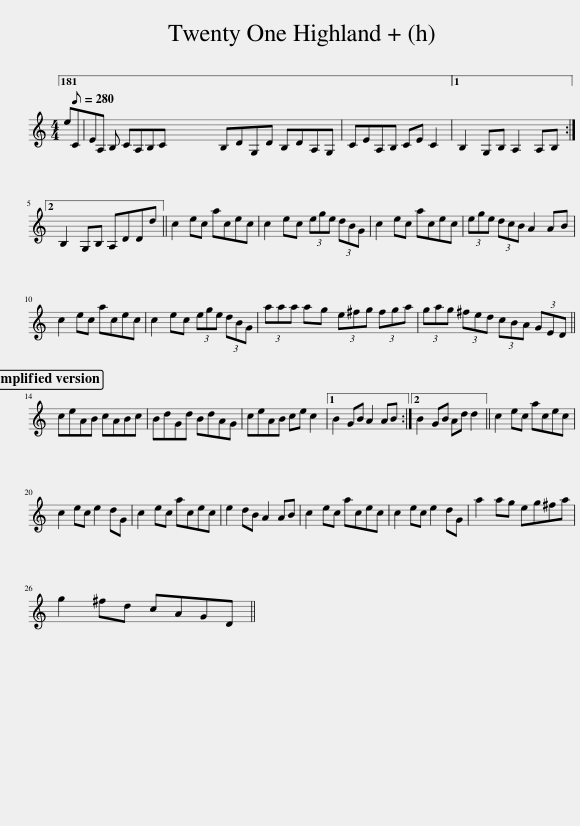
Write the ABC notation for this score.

X:1
L:1/8
M:4/4
I:linebreak $
K:C
V:1 treble
V:1
 e[Q:1/8=280]CEA, B, CA,B,C | B,DG,D B,DA,G, | CEA,B, CE C2 ||1 B,2 G,B, A,2 A,B, :|2$ B,2 G,B, A,DDd || %5
 c2 ec acec | c2 ec (3ege (3dBG | c2 ec acec | (3ege (3dcB A2 AB |$ c2 ec acec | %10
 c2 ec (3ege (3dBG | (3aaa ag (3e^fg (3fga | (3gag (3^fed (3cBA (3GED ||$ ceAB cABc | BdGd BdAG | %15
 ceAB ce c2 |1 B2 GB A2 AB :|2 B2 GB Ad d2 || c2 ec acec |$ c2 ec e2 dG | %20
 c2 ec acec | e2 dB A2 AB | c2 ec acec | c2 ec e2 dG | a2 ag eg^fa |$ %25
 g2 ^fd cAGD || %26
